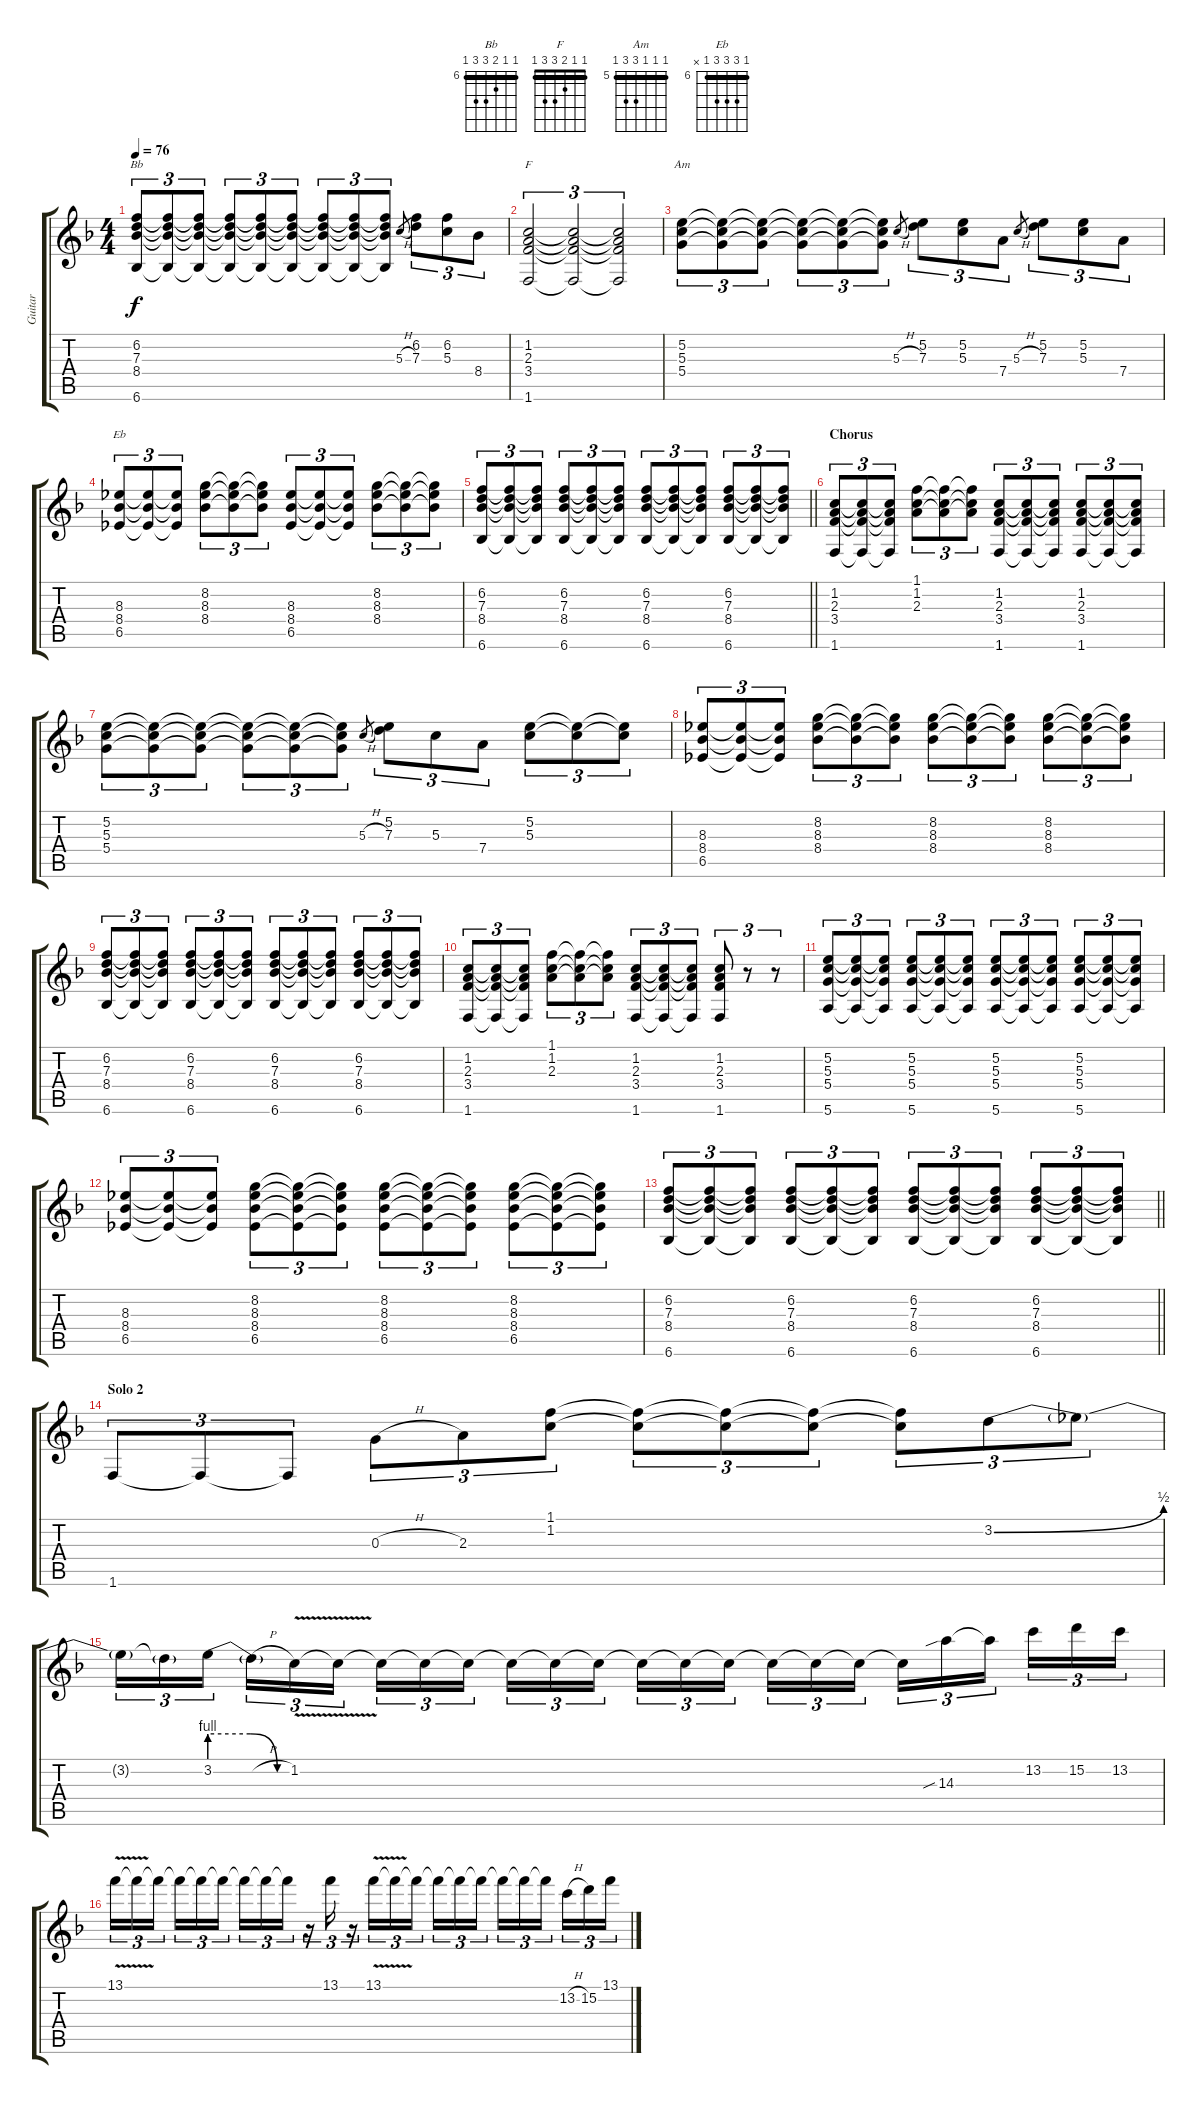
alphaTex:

\track ("Guitar" "Guitar") {instrument electricguitarclean}
\staff {score tabs}
\tuning (E4 B3 G3 D3 A2 E2) {hide}
\chord ("Bb" 6 6 7 8 8 6) {firstfret 6 barre 6}
\chord ("F" 1 1 2 3 3 1) {barre 1}
\chord ("Am" 5 5 5 7 7 5) {firstfret 5 barre 5}
\chord ("Eb" 6 8 8 8 6 x) {firstfret 6 barre 6}
\ts (4 4)
\tempo 76
\clef g2
\ks f
(6.2 7.3 8.4 6.6).8{tu (3 2) ch "Bb" dy f} (6.2{t} 7.3{t} 8.4{t} 6.6{t}).8{tu (3 2)} (6.2{t} 7.3{t} 8.4{t} 6.6{t}).8{tu (3 2)} (6.2{t} 7.3{t} 8.4{t} 6.6{t}).8{tu (3 2)} (6.2{t} 7.3{t} 8.4{t} 6.6{t}).8{tu (3 2)} (6.2{t} 7.3{t} 8.4{t} 6.6{t}).8{tu (3 2)} (6.2{t} 7.3{t} 8.4{t} 6.6{t}).8{tu (3 2)} (6.2{t} 7.3{t} 8.4{t} 6.6{t}).8{tu (3 2)} (6.2{t} 7.3{t} 8.4{t} 6.6{t}).8{tu (3 2)} 5.3{h}.8{gr} (6.2 7.3).8{tu (3 2)} (6.2 5.3).8{tu (3 2)} 8.4.8{tu (3 2)} |
(1.2 2.3 3.4 1.6).2{tu (3 2) ch "F"} (1.2{t} 2.3{t} 3.4{t} 1.6{t}).2{tu (3 2)} (1.2{t} 2.3{t} 3.4{t} 1.6{t}).2{tu (3 2)} |
(5.2 5.3 5.4).8{tu (3 2) ch "Am"} (5.2{t} 5.3{t} 5.4{t}).8{tu (3 2)} (5.2{t} 5.3{t} 5.4{t}).8{tu (3 2)} (5.2{t} 5.3{t} 5.4{t}).8{tu (3 2)} (5.2{t} 5.3{t} 5.4{t}).8{tu (3 2)} (5.2{t} 5.3{t} 5.4{t}).8{tu (3 2)} 5.3{h}.8{gr} (5.2 7.3).8{tu (3 2)} (5.2 5.3).8{tu (3 2)} 7.4.8{tu (3 2)} 5.3{h}.8{gr} (5.2 7.3).8{tu (3 2)} (5.2 5.3).8{tu (3 2)} 7.4.8{tu (3 2)} |
(8.3 8.4 6.5).8{tu (3 2) ch "Eb"} (8.3{t} 8.4{t} 6.5{t}).8{tu (3 2)} (8.3{t} 8.4{t} 6.5{t}).8{tu (3 2)} (8.2 8.3 8.4).8{tu (3 2)} (8.2{t} 8.3{t} 8.4{t}).8{tu (3 2)} (8.2{t} 8.3{t} 8.4{t}).8{tu (3 2)} (8.3 8.4 6.5).8{tu (3 2)} (8.3{t} 8.4{t} 6.5{t}).8{tu (3 2)} (8.3{t} 8.4{t} 6.5{t}).8{tu (3 2)} (8.2 8.3 8.4).8{tu (3 2)} (8.2{t} 8.3{t} 8.4{t}).8{tu (3 2)} (8.2{t} 8.3{t} 8.4{t}).8{tu (3 2)} |
\barLineRight lightlight
(6.2 7.3 8.4 6.6).8{tu (3 2)} (6.2{t} 7.3{t} 8.4{t} 6.6{t}).8{tu (3 2)} (6.2{t} 7.3{t} 8.4{t} 6.6{t}).8{tu (3 2)} (6.2 7.3 8.4 6.6).8{tu (3 2)} (6.2{t} 7.3{t} 8.4{t} 6.6{t}).8{tu (3 2)} (6.2{t} 7.3{t} 8.4{t} 6.6{t}).8{tu (3 2)} (6.2 7.3 8.4 6.6).8{tu (3 2)} (6.2{t} 7.3{t} 8.4{t} 6.6{t}).8{tu (3 2)} (6.2{t} 7.3{t} 8.4{t} 6.6{t}).8{tu (3 2)} (6.2 7.3 8.4 6.6).8{tu (3 2)} (6.2{t} 7.3{t} 8.4{t} 6.6{t}).8{tu (3 2)} (6.2{t} 7.3{t} 8.4{t} 6.6{t}).8{tu (3 2)} |
\section ("" "Chorus")
(1.2 2.3 3.4 1.6).8{tu (3 2)} (1.2{t} 2.3{t} 3.4{t} 1.6{t}).8{tu (3 2)} (1.2{t} 2.3{t} 3.4{t} 1.6{t}).8{tu (3 2)} (1.1 1.2 2.3).8{tu (3 2)} (1.1{t} 1.2{t} 2.3{t}).8{tu (3 2)} (1.1{t} 1.2{t} 2.3{t}).8{tu (3 2)} (1.2 2.3 3.4 1.6).8{tu (3 2)} (1.2{t} 2.3{t} 3.4{t} 1.6{t}).8{tu (3 2)} (1.2{t} 2.3{t} 3.4{t} 1.6{t}).8{tu (3 2)} (1.2 2.3 3.4 1.6).8{tu (3 2)} (1.2{t} 2.3{t} 3.4{t} 1.6{t}).8{tu (3 2)} (1.2{t} 2.3{t} 3.4{t} 1.6{t}).8{tu (3 2)} |
(5.2 5.3 5.4).8{tu (3 2)} (5.2{t} 5.3{t} 5.4{t}).8{tu (3 2)} (5.2{t} 5.3{t} 5.4{t}).8{tu (3 2)} (5.2{t} 5.3{t} 5.4{t}).8{tu (3 2)} (5.2{t} 5.3{t} 5.4{t}).8{tu (3 2)} (5.2{t} 5.3{t} 5.4{t}).8{tu (3 2)} 5.3{h}.8{gr} (5.2 7.3).8{tu (3 2)} 5.3.8{tu (3 2)} 7.4.8{tu (3 2)} (5.2 5.3).8{tu (3 2)} (5.2{t} 5.3{t}).8{tu (3 2)} (5.2{t} 5.3{t}).8{tu (3 2)} |
(8.3 8.4 6.5).8{tu (3 2)} (8.3{t} 8.4{t} 6.5{t}).8{tu (3 2)} (8.3{t} 8.4{t} 6.5{t}).8{tu (3 2)} (8.2 8.3 8.4).8{tu (3 2)} (8.2{t} 8.3{t} 8.4{t}).8{tu (3 2)} (8.2{t} 8.3{t} 8.4{t}).8{tu (3 2)} (8.2 8.3 8.4).8{tu (3 2)} (8.2{t} 8.3{t} 8.4{t}).8{tu (3 2)} (8.2{t} 8.3{t} 8.4{t}).8{tu (3 2)} (8.2 8.3 8.4).8{tu (3 2)} (8.2{t} 8.3{t} 8.4{t}).8{tu (3 2)} (8.2{t} 8.3{t} 8.4{t}).8{tu (3 2)} |
(6.2 7.3 8.4 6.6).8{tu (3 2)} (6.2{t} 7.3{t} 8.4{t} 6.6{t}).8{tu (3 2)} (6.2{t} 7.3{t} 8.4{t} 6.6{t}).8{tu (3 2)} (6.2 7.3 8.4 6.6).8{tu (3 2)} (6.2{t} 7.3{t} 8.4{t} 6.6{t}).8{tu (3 2)} (6.2{t} 7.3{t} 8.4{t} 6.6{t}).8{tu (3 2)} (6.2 7.3 8.4 6.6).8{tu (3 2)} (6.2{t} 7.3{t} 8.4{t} 6.6{t}).8{tu (3 2)} (6.2{t} 7.3{t} 8.4{t} 6.6{t}).8{tu (3 2)} (6.2 7.3 8.4 6.6).8{tu (3 2)} (6.2{t} 7.3{t} 8.4{t} 6.6{t}).8{tu (3 2)} (6.2{t} 7.3{t} 8.4{t} 6.6{t}).8{tu (3 2)} |
(1.2 2.3 3.4 1.6).8{tu (3 2)} (1.2{t} 2.3{t} 3.4{t} 1.6{t}).8{tu (3 2)} (1.2{t} 2.3{t} 3.4{t} 1.6{t}).8{tu (3 2)} (1.1 1.2 2.3).8{tu (3 2)} (1.1{t} 1.2{t} 2.3{t}).8{tu (3 2)} (1.1{t} 1.2{t} 2.3{t}).8{tu (3 2)} (1.2 2.3 3.4 1.6).8{tu (3 2)} (1.2{t} 2.3{t} 3.4{t} 1.6{t}).8{tu (3 2)} (1.2{t} 2.3{t} 3.4{t} 1.6{t}).8{tu (3 2)} (1.2 2.3 3.4 1.6).8{tu (3 2)} r.8{tu (3 2)} r.8{tu (3 2)} |
(5.2 5.3 5.4 5.6).8{tu (3 2)} (5.2{t} 5.3{t} 5.4{t} 5.6{t}).8{tu (3 2)} (5.2{t} 5.3{t} 5.4{t} 5.6{t}).8{tu (3 2)} (5.2 5.3 5.4 5.6).8{tu (3 2)} (5.2{t} 5.3{t} 5.4{t} 5.6{t}).8{tu (3 2)} (5.2{t} 5.3{t} 5.4{t} 5.6{t}).8{tu (3 2)} (5.2 5.3 5.4 5.6).8{tu (3 2)} (5.2{t} 5.3{t} 5.4{t} 5.6{t}).8{tu (3 2)} (5.2{t} 5.3{t} 5.4{t} 5.6{t}).8{tu (3 2)} (5.2 5.3 5.4 5.6).8{tu (3 2)} (5.2{t} 5.3{t} 5.4{t} 5.6{t}).8{tu (3 2)} (5.2{t} 5.3{t} 5.4{t} 5.6{t}).8{tu (3 2)} |
(8.3 8.4 6.5).8{tu (3 2)} (8.3{t} 8.4{t} 6.5{t}).8{tu (3 2)} (8.3{t} 8.4{t} 6.5{t}).8{tu (3 2)} (8.2 8.3 8.4 6.5).8{tu (3 2)} (8.2{t} 8.3{t} 8.4{t} 6.5{t}).8{tu (3 2)} (8.2{t} 8.3{t} 8.4{t} 6.5{t}).8{tu (3 2)} (8.2 8.3 8.4 6.5).8{tu (3 2)} (8.2{t} 8.3{t} 8.4{t} 6.5{t}).8{tu (3 2)} (8.2{t} 8.3{t} 8.4{t} 6.5{t}).8{tu (3 2)} (8.2 8.3 8.4 6.5).8{tu (3 2)} (8.2{t} 8.3{t} 8.4{t} 6.5{t}).8{tu (3 2)} (8.2{t} 8.3{t} 8.4{t} 6.5{t}).8{tu (3 2)} |
\barLineRight lightlight
(6.2 7.3 8.4 6.6).8{tu (3 2)} (6.2{t} 7.3{t} 8.4{t} 6.6{t}).8{tu (3 2)} (6.2{t} 7.3{t} 8.4{t} 6.6{t}).8{tu (3 2)} (6.2 7.3 8.4 6.6).8{tu (3 2)} (6.2{t} 7.3{t} 8.4{t} 6.6{t}).8{tu (3 2)} (6.2{t} 7.3{t} 8.4{t} 6.6{t}).8{tu (3 2)} (6.2 7.3 8.4 6.6).8{tu (3 2)} (6.2{t} 7.3{t} 8.4{t} 6.6{t}).8{tu (3 2)} (6.2{t} 7.3{t} 8.4{t} 6.6{t}).8{tu (3 2)} (6.2 7.3 8.4 6.6).8{tu (3 2)} (6.2{t} 7.3{t} 8.4{t} 6.6{t}).8{tu (3 2)} (6.2{t} 7.3{t} 8.4{t} 6.6{t}).8{tu (3 2)} |
\section ("" "Solo 2")
1.6.8{tu (3 2) volume 9 instrument overdrivenguitar} 1.6{t}.8{tu (3 2)} 1.6{t}.8{tu (3 2)} 0.3{h}.8{tu (3 2)} 2.3.8{tu (3 2)} (1.1 1.2).8{tu (3 2)} (1.1{t} 1.2{t}).8{tu (3 2)} (1.1{t} 1.2{t}).8{tu (3 2)} (1.1{t} 1.2{t}).8{tu (3 2)} (1.1{t} 1.2{t}).8{tu (3 2)} 3.2{be (bend 0 0 60 2)}.8{tu (3 2)} 3.2{t}.8{tu (3 2)} |
3.2{t}.16{tu (3 2)} 3.2{t}.16{tu (3 2)} 3.2{be (custom 0 4 30 4 50 0 60 0)}.16{tu (3 2) beam splitsecondary} 3.2{h t}.16{tu (3 2)} 1.2{v}.16{tu (3 2)} 1.2{t}.16{tu (3 2)} 1.2{t}.16{tu (3 2)} 1.2{t}.16{tu (3 2)} 1.2{t}.16{tu (3 2) beam splitsecondary} 1.2{t}.16{tu (3 2)} 1.2{t}.16{tu (3 2)} 1.2{t}.16{tu (3 2)} 1.2{t}.16{tu (3 2)} 1.2{t}.16{tu (3 2)} 1.2{t}.16{tu (3 2) beam splitsecondary} 1.2{t}.16{tu (3 2)} 1.2{t}.16{tu (3 2)} 1.2{t}.16{tu (3 2)} 1.2{t}.16{tu (3 2)} 14.3{sib}.16{tu (3 2)} 14.3{t}.16{tu (3 2) beam splitsecondary} 13.2.16{tu (3 2)} 15.2.16{tu (3 2)} 13.2.16{tu (3 2)} |
13.1{v}.16{tu (3 2)} 13.1{t}.16{tu (3 2)} 13.1{t}.16{tu (3 2) beam splitsecondary} 13.1{t}.16{tu (3 2)} 13.1{t}.16{tu (3 2)} 13.1{t}.16{tu (3 2)} 13.1{t}.16{tu (3 2)} 13.1{t}.16{tu (3 2)} 13.1{t}.16{tu (3 2)} r.16{tu (3 2)} 13.1.16{tu (3 2)} r.16{tu (3 2)} 13.1{v}.16{tu (3 2)} 13.1{t}.16{tu (3 2)} 13.1{t}.16{tu (3 2) beam splitsecondary} 13.1{t}.16{tu (3 2)} 13.1{t}.16{tu (3 2)} 13.1{t}.16{tu (3 2)} 13.1{t}.16{tu (3 2)} 13.1{t}.16{tu (3 2)} 13.1{t}.16{tu (3 2) beam splitsecondary} 13.2{h}.16{tu (3 2)} 15.2.16{tu (3 2)} 13.1.16{tu (3 2)}
